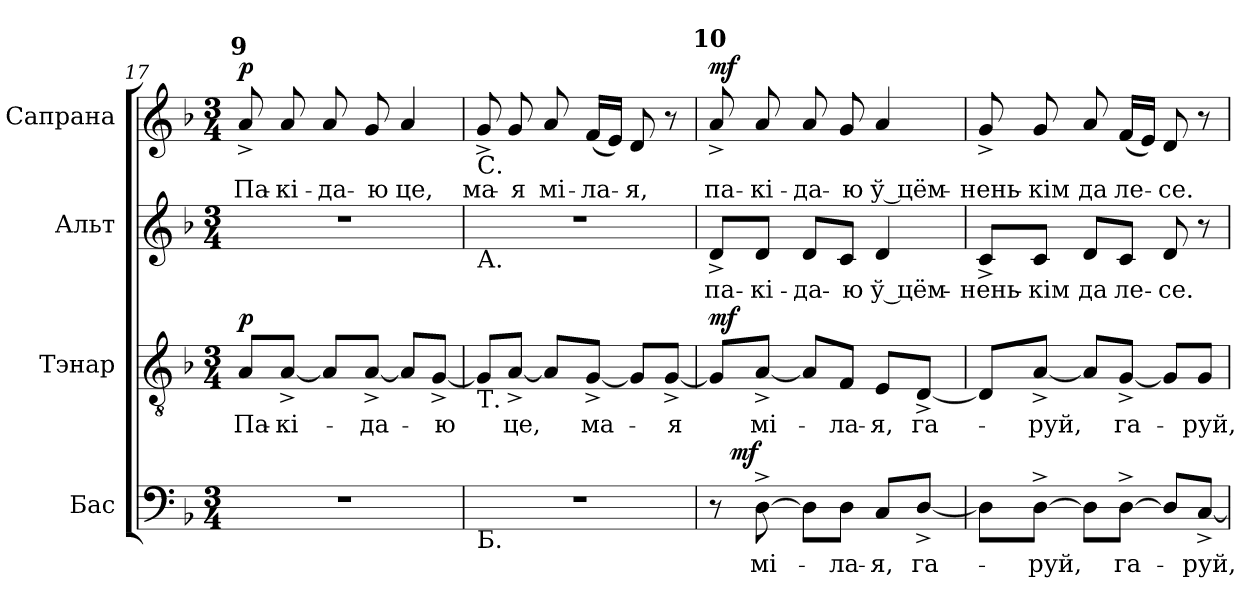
**kern	**text	**dynam	**kern	**text	**dynam	**kern	**text	**kern	**text	**dynam
*part4	*part4	*part4	*part3	*part3	*part3	*part2	*part2	*part1	*part1	*part1
*staff4	*staff4	*staff4	*staff3	*staff3	*staff3	*staff2	*staff2	*staff1	*staff1	*staff1
*I"Бас	*	*	*I"Тэнар	*	*	*I"Альт	*	*I"Сапрана	*	*
*clefF4	*	*	*clefGv2	*	*	*clefG2	*	*clefG2	*	*
*	*	*	*ITrd7c12	*	*	*	*	*	*	*
*k[b-]	*	*	*k[b-]	*	*	*k[b-]	*	*k[b-]	*	*
*d:	*	*	*d:	*	*	*d:	*	*d:	*	*
*M3/4	*	*	*M3/4	*	*	*M3/4	*	*M3/4	*	*
=17	=17	=17	=17	=17	=17	=17	=17	=17	=17	=17
!LO:N:vis=1	!	!	!	!	!	!	!	!	!	!
!	!	!	!	!LO:LY:b:color=#000000	!	!LO:N:vis=1	!	!	!	!
!	!	!	!	!	!	!	!	!LO:TX:a:B:cj:t=9	!	!
!	!	!	!	!	!	!	!	!	!LO:LY:b:color=#000000	!
2.r	.	.	8AAi/L	Па-	p	2.r	.	8a^i/	Па-	p
!	!	!	!	!LO:LY:b:color=#000000	!	!	!	!	!	!
!	!	!	!	!	!	!	!	!	!LO:LY:b:color=#000000	!
.	.	.	[<8AA^i/J	-кі-	.	.	.	8ai/	-кі-	.
!	!	!	!	!	!	!	!	!	!LO:LY:b:color=#000000	!
.	.	.	8AAi/L]	.	.	.	.	8ai/	-да-	.
!	!	!	!	!LO:LY:b:color=#000000	!	!	!	!	!	!
!	!	!	!	!	!	!	!	!	!LO:LY:b:color=#000000	!
.	.	.	[<8AA^i/J	-да-	.	.	.	8gi/	-ю	.
!	!	!	!	!	!	!	!	!	!LO:LY:b:color=#000000	!
.	.	.	8AAi/L]	.	.	.	.	4ai/	це,	.
!	!	!	!	!LO:LY:b:color=#000000	!	!	!	!	!	!
.	.	.	[<8GG^i/J	-ю	.	.	.	.	.	.
!!LO:LB:g=z
=18	=18	=18	=18	=18	=18	=18	=18	=18	=18	=18
!LO:N:vis=1	!	!	!	!	!	!LO:N:vis=1	!	!	!	!
!	!	!	!	!	!	!	!	!LO:TX:b:t=С.	!	!
!	!	!	!	!	!	!LO:TX:b:t=А.	!	!	!	!
!	!	!	!LO:TX:b:t=Т.	!	!	!	!	!	!	!
!LO:TX:b:t=Б.	!	!	!	!	!	!	!	!	!	!
!	!	!	!	!	!	!	!	!	!LO:LY:b:color=#000000	!
2.r	.	.	8GGi/L]	.	.	2.r	.	8g^i/	ма-	.
!	!	!	!	!LO:LY:b:color=#000000	!	!	!	!	!	!
!	!	!	!	!	!	!	!	!	!LO:LY:b:color=#000000	!
.	.	.	[<8AA^i/J	це,	.	.	.	8gi/	-я	.
!	!	!	!	!	!	!	!	!	!LO:LY:b:color=#000000	!
.	.	.	8AAi/L]	.	.	.	.	8ai/	мі-	.
!	!	!	!	!LO:LY:b:color=#000000	!	!	!	!	!	!
!	!	!	!	!	!	!	!	!	!LO:LY:b:color=#000000	!
.	.	.	[<8GG^i/J	ма-	.	.	.	(16fi/LL	-ла-	.
.	.	.	.	.	.	.	.	16ei/JJ)	.	.
!	!	!	!	!	!	!	!	!	!LO:LY:b:color=#000000	!
.	.	.	8GGi/L]	.	.	.	.	8di/	-я,	.
!	!	!	!	!LO:LY:b:color=#000000	!	!	!	!	!	!
.	.	.	[<8GG^i/J	-я	.	.	.	8r	.	.
=19	=19	=19	=19	=19	=19	=19	=19	=19	=19	=19
!	!	!	!	!	!	!	!LO:LY:b:color=#000000	!	!	!
!	!	!	!	!	!	!	!	!LO:TX:a:B:cj:t=10	!	!
!	!	!	!	!	!	!	!	!	!LO:LY:b:color=#000000	!
*^	*	*	*	*	*	*	*	*	*	*
8r	32ryy	.	.	8GGi/L]	.	mf	8d^i/L	па-	8a^i/	па-	mf
.	128..ryy	.	.	.	.	.	.	.	.	.	.
.	2ryy	.	mf	.	.	.	.	.	.	.	.
!	!	!LO:LY:b:color=#000000	!	!	!	!	!	!	!	!	!
!	!	!	!	!	!LO:LY:b:color=#000000	!	!	!	!	!	!
!	!	!	!	!	!	!	!	!LO:LY:b:color=#000000	!	!	!
!	!	!	!	!	!	!	!	!	!	!LO:LY:b:color=#000000	!
[>8D^i\	.	мі-	.	[<8AA^i/J	мі-	.	8di/J	-кі-	8ai/	-кі-	.
!	!	!	!	!	!	!	!	!LO:LY:b:color=#000000	!	!	!
!	!	!	!	!	!	!	!	!	!	!LO:LY:b:color=#000000	!
8Di\L]	.	.	.	8AAi/L]	.	.	8di/L	-да-	8ai/	-да-	.
!	!	!LO:LY:b:color=#000000	!	!	!	!	!	!	!	!	!
!	!	!	!	!	!LO:LY:b:color=#000000	!	!	!	!	!	!
!	!	!	!	!	!	!	!	!LO:LY:b:color=#000000	!	!	!
!	!	!	!	!	!	!	!	!	!	!LO:LY:b:color=#000000	!
8Di\J	.	-ла-	.	8FFi/J	-ла-	.	8ci/J	-ю	8gi/	-ю	.
!	!	!LO:LY:b:color=#000000	!	!	!	!	!	!	!	!	!
!	!	!	!	!	!LO:LY:b:color=#000000	!	!	!	!	!	!
!	!	!	!	!	!	!	!	!LO:LY:b:color=#000000	!	!	!
!	!	!	!	!	!	!	!	!	!	!LO:LY:b:color=#000000	!
8Ci/L	.	-я,	.	8EEi/L	-я,	.	4di/	ў цём-	4ai/	ў цём-	.
.	8ryy	.	.	.	.	.	.	.	.	.	.
!	!	!LO:LY:b:color=#000000	!	!	!	!	!	!	!	!	!
!	!	!	!	!	!LO:LY:b:color=#000000	!	!	!	!	!	!
[>8D^i/J	.	га-	.	[<8DD^i/J	га-	.	.	.	.	.	.
.	16ryy	.	.	.	.	.	.	.	.	.	.
.	64ryy	.	.	.	.	.	.	.	.	.	.
.	512ryy	.	.	.	.	.	.	.	.	.	.
*v	*v	*	*	*	*	*	*	*	*	*	*
=20	=20	=20	=20	=20	=20	=20	=20	=20	=20	=20
*^	*	*	*	*	*	*	*	*	*	*
!	!	!	!	!	!	!	!	!LO:LY:b:color=#000000	!	!	!
*v	*v	*	*	*	*	*	*	*	*	*	*
*^	*	*	*	*	*	*	*	*	*	*
!	!	!	!	!	!	!	!	!	!	!LO:LY:b:color=#000000	!
*v	*v	*	*	*	*	*	*	*	*	*	*
8Di\L]	.	.	8DDi/L]	.	.	8c^i/L	-нень-	8g^i/	-нень-	.
!	!LO:LY:b:color=#000000	!	!	!	!	!	!	!	!	!
!	!	!	!	!LO:LY:b:color=#000000	!	!	!	!	!	!
!	!	!	!	!	!	!	!LO:LY:b:color=#000000	!	!	!
!	!	!	!	!	!	!	!	!	!LO:LY:b:color=#000000	!
[>8D^i\J	-руй,	.	[<8AA^i/J	-руй,	.	8ci/J	-кім	8gi/	-кім	.
!	!	!	!	!	!	!	!LO:LY:b:color=#000000	!	!	!
!	!	!	!	!	!	!	!	!	!LO:LY:b:color=#000000	!
8Di\L]	.	.	8AAi/L]	.	.	8di/L	да	8ai/	да	.
!	!LO:LY:b:color=#000000	!	!	!	!	!	!	!	!	!
!	!	!	!	!LO:LY:b:color=#000000	!	!	!	!	!	!
!	!	!	!	!	!	!	!LO:LY:b:color=#000000	!	!	!
!	!	!	!	!	!	!	!	!	!LO:LY:b:color=#000000	!
[>8D^i\J	га-	.	[<8GG^i/J	га-	.	8ci/J	ле-	(16fi/LL	ле-	.
.	.	.	.	.	.	.	.	16ei/JJ)	.	.
!	!	!	!	!	!	!	!LO:LY:b:color=#000000	!	!	!
!	!	!	!	!	!	!	!	!	!LO:LY:b:color=#000000	!
8Di/L]	.	.	8GGi/L]	.	.	8di/	-се.	8di/	-се.	.
!	!LO:LY:b:color=#000000	!	!	!	!	!	!	!	!	!
!	!	!	!	!LO:LY:b:color=#000000	!	!	!	!	!	!
[<8C^i/J	-руй,	.	8GGi/J	-руй,	.	8r	.	8r	.	.
=	=	=	=	=	=	=	=	=	=	=
*-	*-	*-	*-	*-	*-	*-	*-	*-	*-	*-
